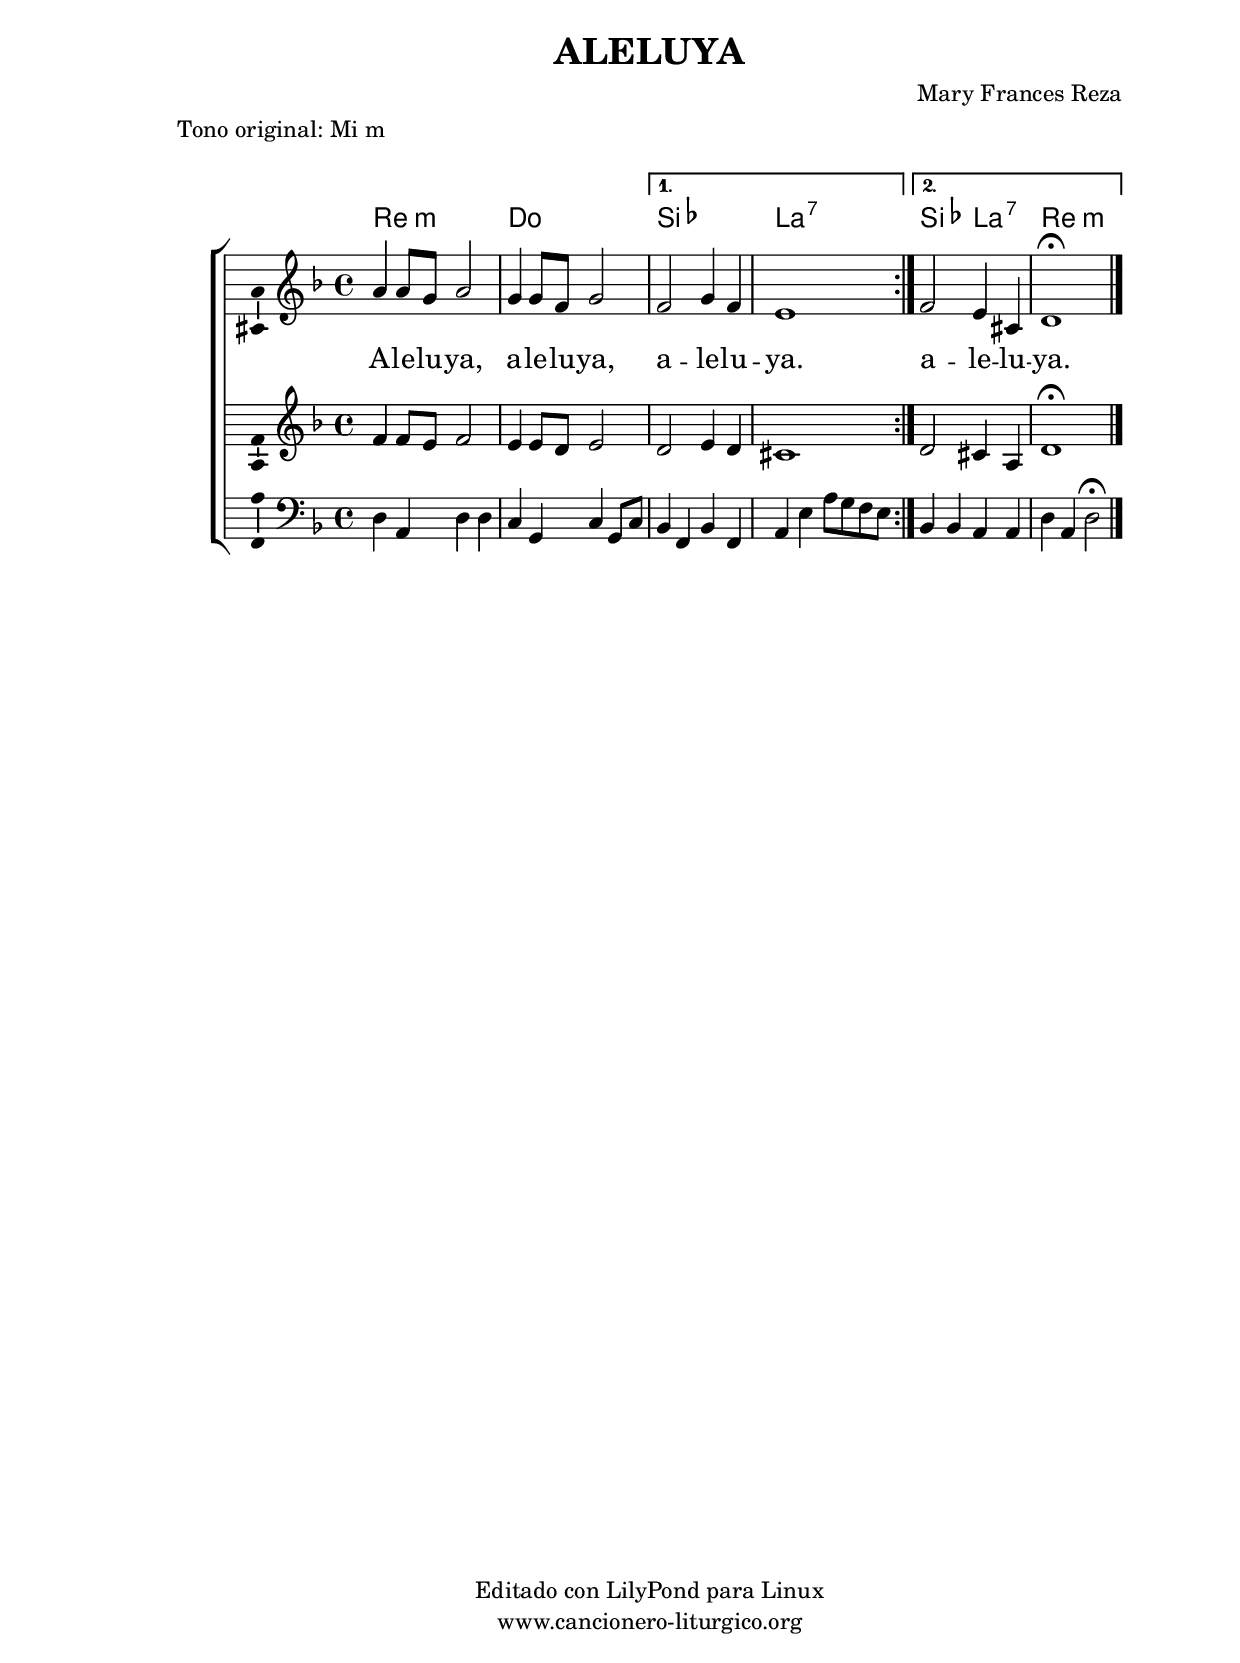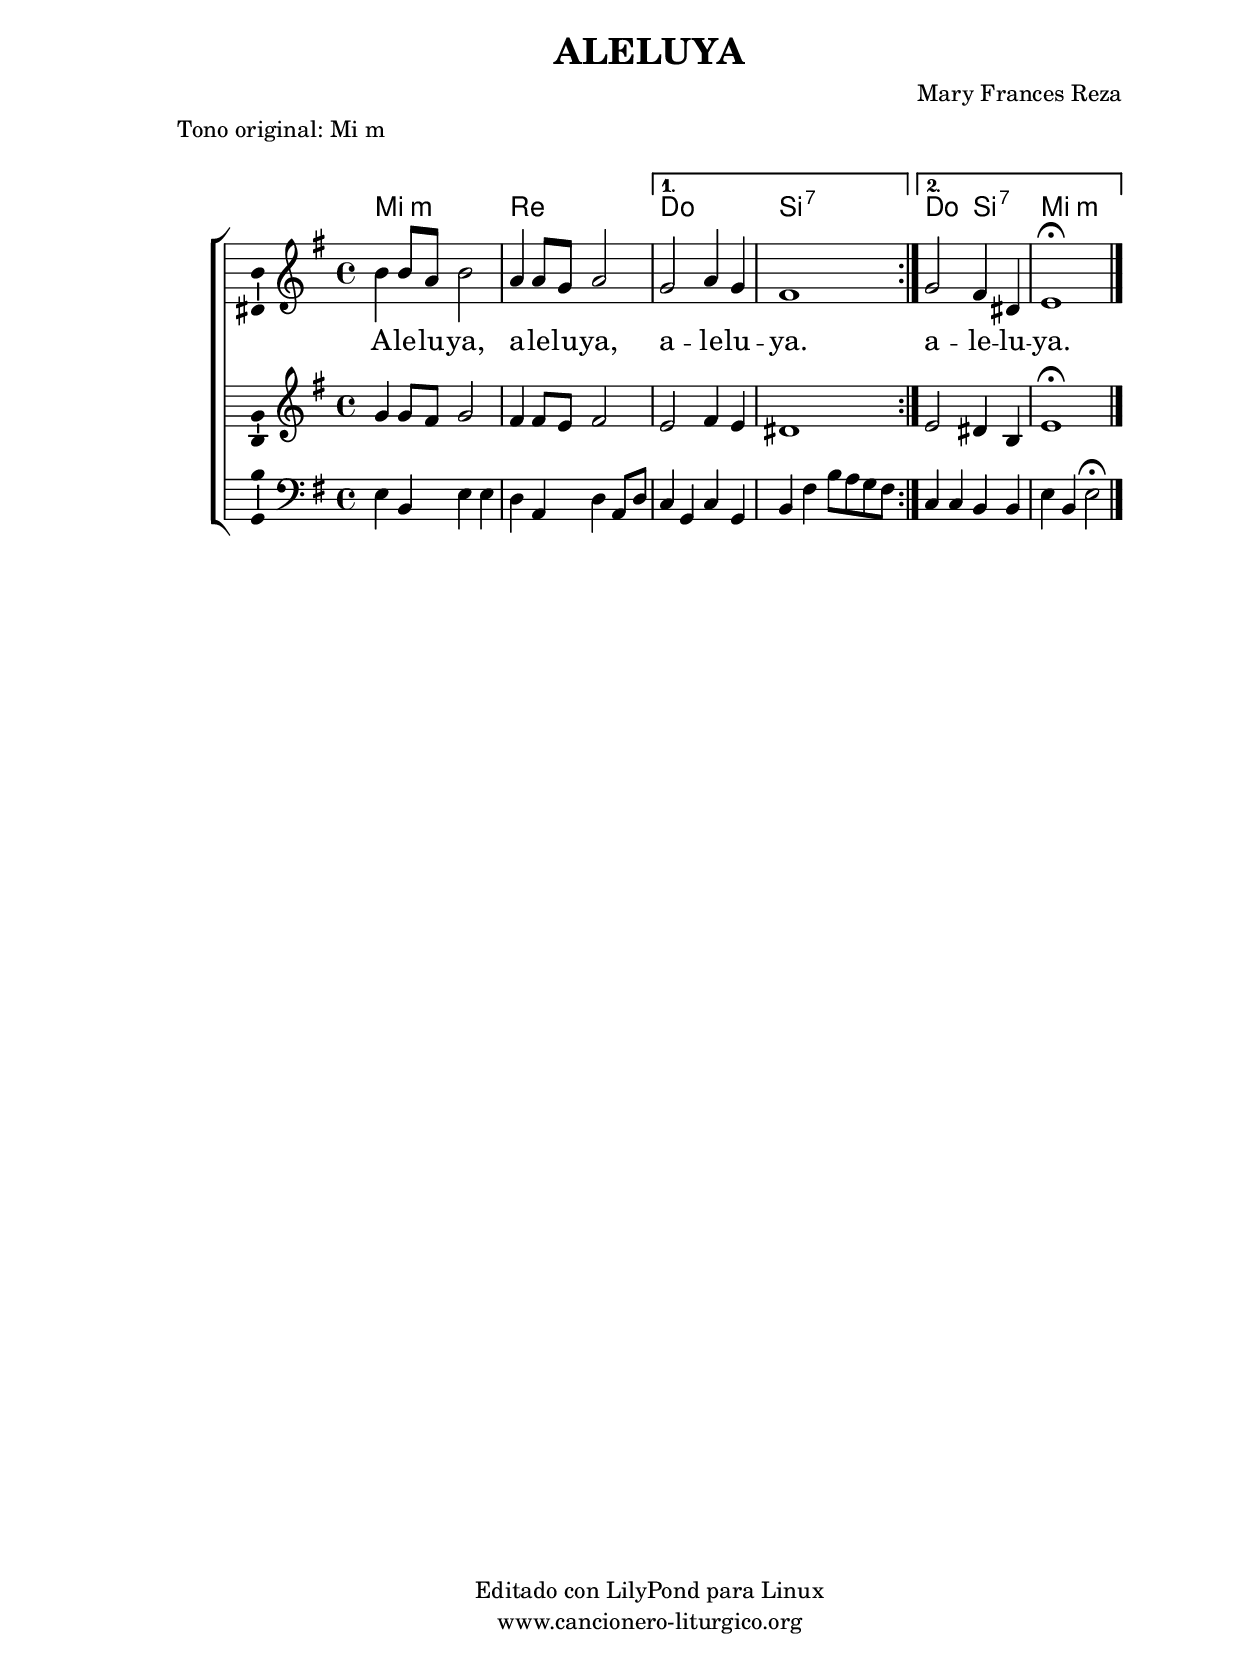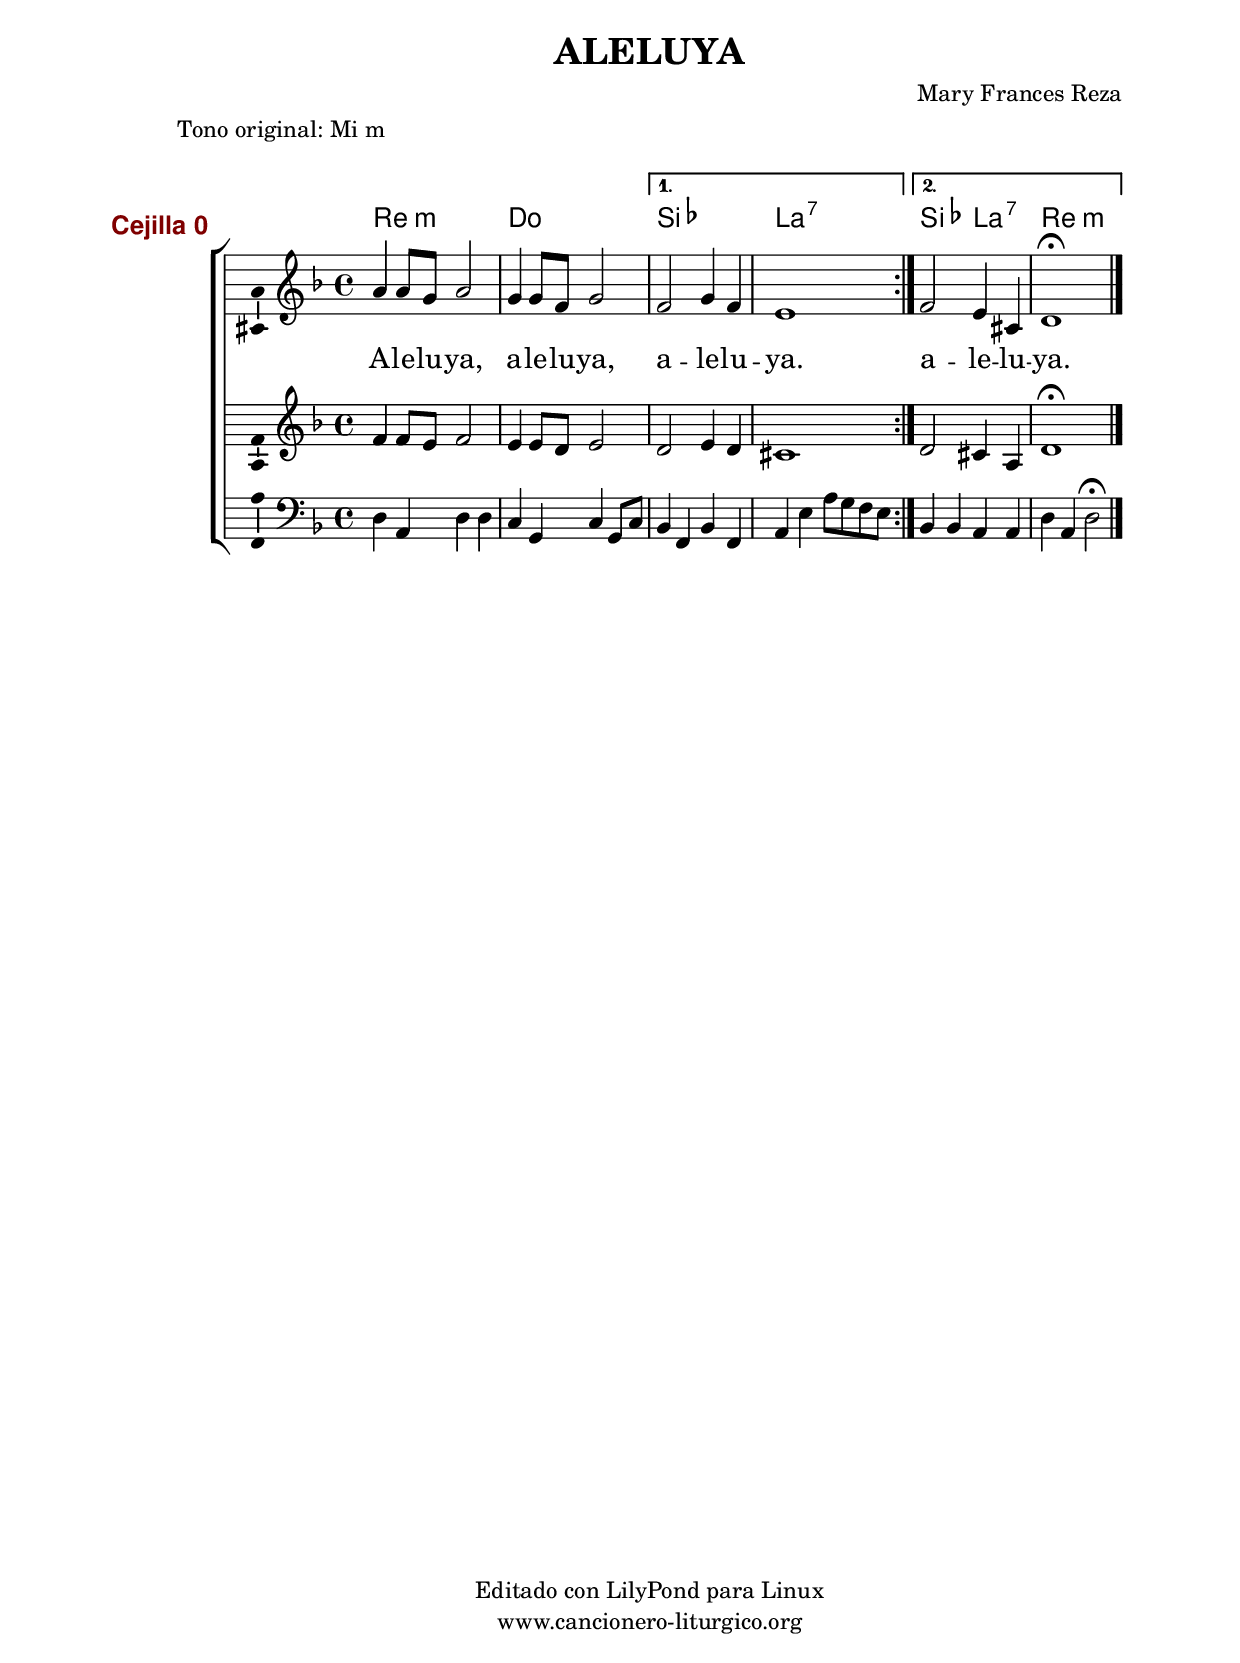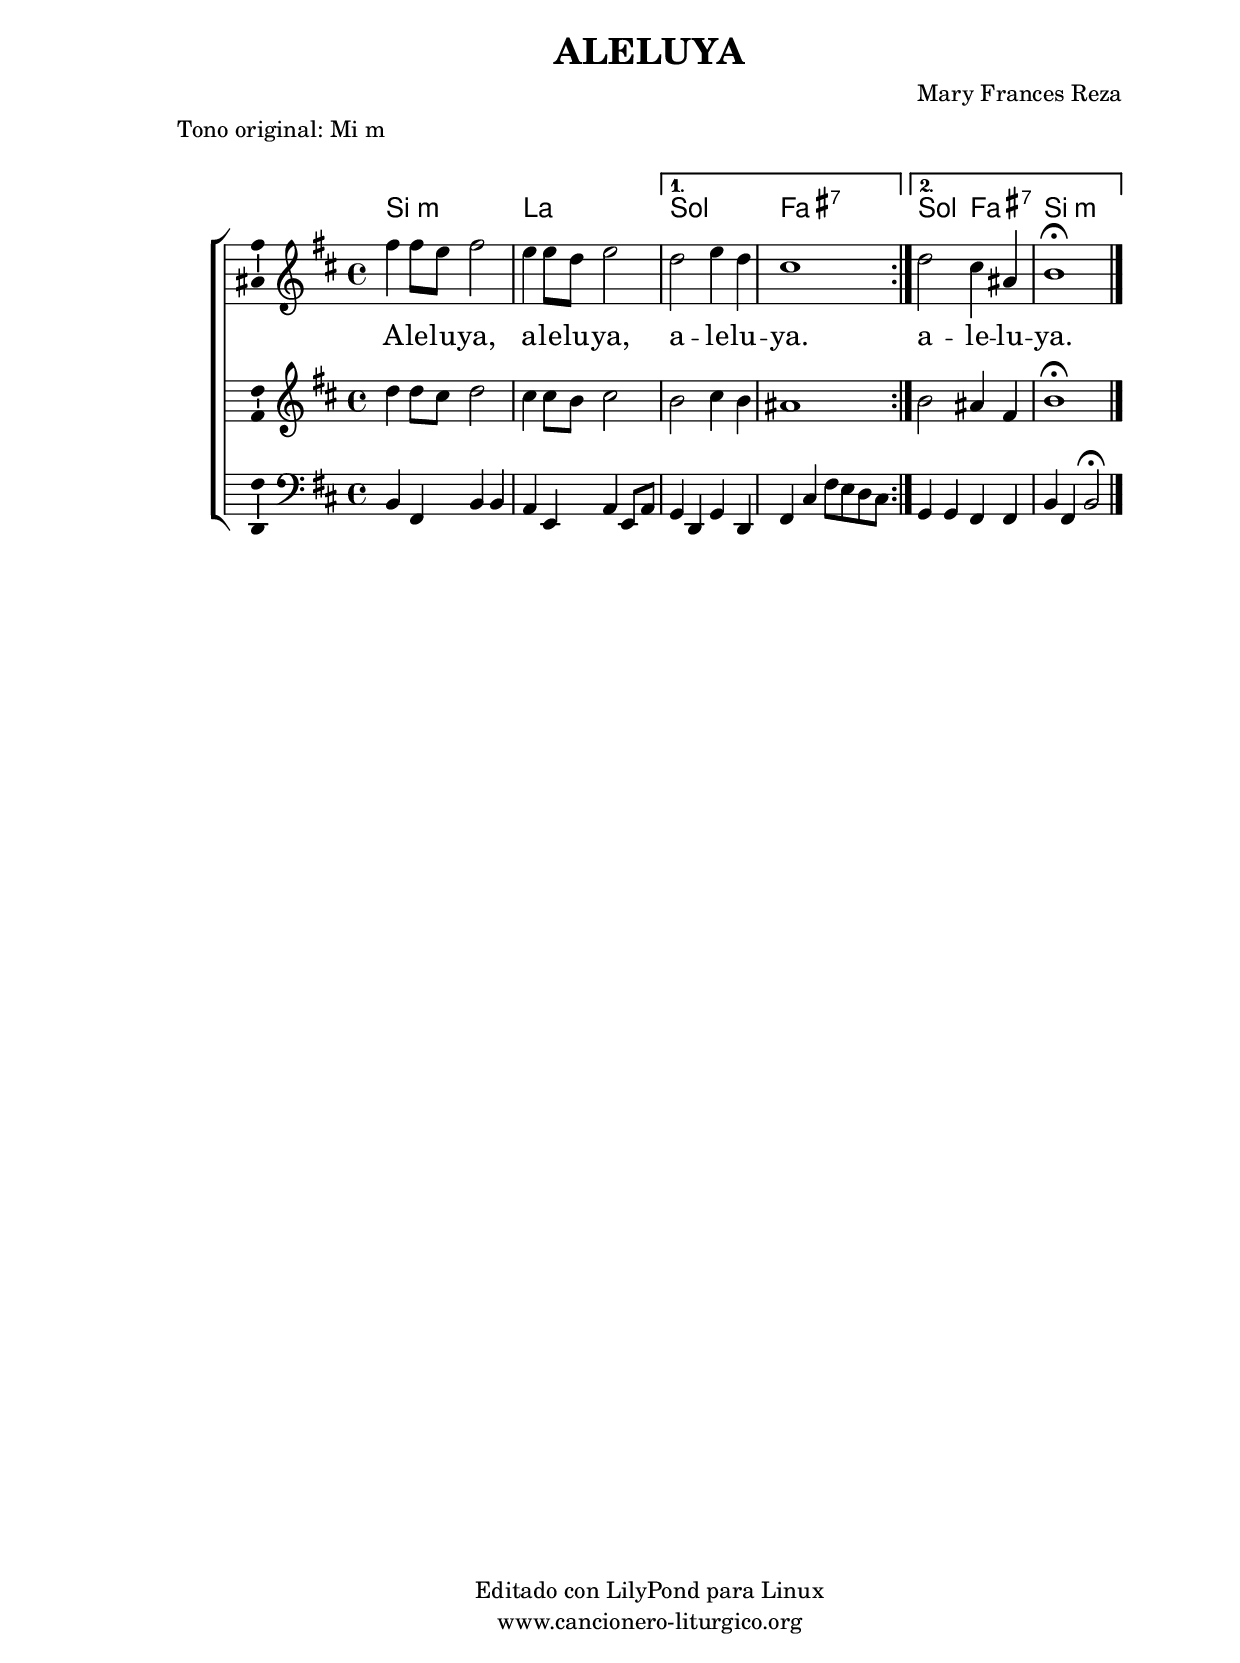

%versión de lilypond para la que se ha escrito esta partitura:
\version "2.16.0"

	%Tamaño papel
	#(set-default-paper-size "a4")
	%Tamaño partitura
	#(set-global-staff-size 20)
	%No responde al pulsar sobre una nota
	#(ly:set-option 'point-and-click #f)

%parámetros del encabezamiento:
\header {
	title = "ALELUYA"
	subtitle = ""
	composer = "Mary Frances Reza"
	poet = ""
	meter = "Tono original: Mi m"
	arranger = ""
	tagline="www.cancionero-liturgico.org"
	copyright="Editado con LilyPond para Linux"
	tiempo = ""
	usos = ""
	letra = ""
	}

%parámetros asociados al papel:
\paper  {
	oddHeaderMarkup = \markup {\fill-line { \on-the-fly #not-first-page \fromproperty #'header:title \on-the-fly #not-first-page \fromproperty #'header:composer }}
	evenHeaderMarkup = \markup {\fill-line { \fromproperty #'header:composer \fromproperty #'header:title }}
	#(set-paper-size "a4")
	print-page-number = ##f
	first-page-number = 1
	print-first-page-number = ##f
%	head-separation = 3.0 \cm
	top-margin = 2.0 \cm
	bottom-margin = 0.5\cm
%%%	bottom-margin = 0.9\cm
	left-margin = 3.0 \cm
	line-width = 16.0 \cm 
	indent = 8\mm
	interscoreline = 2.\mm
	between-system-space = 15\mm
%	para que las partituras no llenen la hoja:
	ragged-bottom = ##t
%	idem para la última hoja:
	ragged-last-bottom = ##f
%	para que las partituras llenen el ancho del papel:
	ragged-last = ##f
	after-title-space = 2.5 \cm
%page-count=1
system-count=1

	%Flexible Vertical Spacing
%	markup-markup-spacing =
%	#'((basic-distance . 15) (minimum-distance . 15) (padding . 3))
	markup-system-spacing =
	#'((basic-distance . 15) (minimum-distance . 15) (padding . 3))
	system-system-spacing =
	#'((basic-distance . 15) (minimum-distance . 15) (padding . 3))
	score-system-spacing =
	#'((basic-distance . 15) (minimum-distance . 15) (padding . 5))
%	top-system-spacing = % header
%	#'((basic-distance . 8) (minimum-distance . 0) (padding . 0))
%	top-markup-spacing =
%	#'((basic-distance . 20) (minimum-distance . 20) (padding . 0))
	last-bottom-spacing = % footer
	#'((basic-distance . 5) (minimum-distance . 5) (padding . 0))
%	score-markup-spacing =
%	#'((basic-distance . 16) (minimum-distance . 13) (padding . 0))

	}


%parámetros que afectan a toda la partitura:
global =  {
	%clave de sol (G):
	\clef G
	%armadura:
	\transpose e d
	\key e \minor
	\tempo 4=100
	\set Score.tempoHideNote = ##t
	}


acordes = {
	\italianChords
	\chordmode {
	\transpose e d
{

\repeat volta 2 {
e1:m d
}
\alternative {
{
c1 b:7
}
{
c2 b:7 e1:m
}
}

	}
	}
}


melodia = 
	\transpose e d
{
	\relative c''{

	\time 4/4

\repeat volta 2 {
b4 b8 a b2
a4 a8 g a2
}
\alternative {
{
g2 a4 g
fis1
}
{
g2 fis4 dis
e1 \fermata
}
}

	\bar "|."
	}
	}


melodiados = 
	\transpose e d
{
%	\clef "G_8"

	\relative c''{
	\time 4/4

\repeat volta 2 {
g4 g8 fis g2
fis4 fis8 e fis2
}
\alternative {
{
e2 fis4 e
dis1
}
{
e2 dis4 b
e1 \fermata
}
}

	\bar "|."
	}
	}

melodiatres = 
	\transpose e d
{
%%%%	%clave de fa (F):
	\clef F
%%%	\clef "G_8"

	\relative c{
	\time 4/4


	\bar "|."
	}
	}

melodiacuatro = 
	\transpose e d
{
	%clave de fa (F):
	\clef F

	\relative c{
	\time 4/4

\repeat volta 2 {
e4 b e e
d4 a d a8 d
}
\alternative {
{
c4 g c g
b4 fis' b8 a g fis
}
{
c4 c b b
e4 b e2 \fermata
}
}

	\bar "|."
	}
	}


texto = \lyricmode {
A -- le -- lu -- ya,
a -- le -- lu -- ya,
a -- le -- lu -- ya.
a -- le -- lu -- ya.

	}


acordesStaff = \context ChordNames = acordesStaff <<
	\set chordChanges = ##t
	\acordes
	>>


%%%%%%%%%%%%%%%%%%%%%%%%%%%%%%%%%%% CEJILLA %%%%%%%%%%%%%%%%%%%%%%%%%%%%%%%%%%%
acordescejilla = {
%%%	\override ChordNames.ChordName #'font-size = #-1
%%%	\override ChordNames.ChordName #'font-series = #'bold
	\transpose c c {
		\acordes
		}
	}

acordescejillaStaff = \context ChordNames = acordescejillaStaff <<
	\set Staff.instrumentName = \markup \with-color #darkred \larger \bold \sans "Cejilla 0"
	\set chordChanges = ##t
	\acordescejilla
	>>
%%%%%%%%%%%%%%%%%%%%%%%%%%%%%%%%%%% CEJILLA %%%%%%%%%%%%%%%%%%%%%%%%%%%%%%%%%%%


vozStaff = \context Voice = vozStaff
\with {\consists "Ambitus_engraver"}
<<
%	\set Staff.instrumentName = ""
%	\set Staff.shortInstrumentName = ""
%	\set Staff.midiInstrument = #"clarinet"
%	\set Staff.midiInstrument = #"cello"
	\set Staff.midiInstrument = #"flute"
%	\set Staff.midiInstrument = #"electric guitar (jazz)"
%	\set Staff.midiInstrument = #"english horn"
%	\set Staff.midiInstrument = #"violin"
%	\set Staff.midiInstrument = #"glockenspiel"
	\set Staff.midiMinimumVolume = #0.7
	\set Staff.midiMaximumVolume = #0.9
	\global
	\melodia
	>>

vozdosStaff = \context Voice = vozdosStaff
\with {\consists "Ambitus_engraver"}
<<
	\override Staff.StaffSymbol #'staff-space = #(magstep -0.35)
	\set Staff.midiInstrument = #"english horn"
	\set Staff.midiMinimumVolume = #0.7
	\set Staff.midiMaximumVolume = #0.9
	\global
	\melodiados
	>>

voztresStaff = \context Voice = voztresStaff
\with {\consists "Ambitus_engraver"}
<<
	\override Staff.StaffSymbol #'staff-space = #(magstep -0.35)
	\set Staff.midiInstrument = #"violin"
	\set Staff.midiMinimumVolume = #0.7
	\set Staff.midiMaximumVolume = #0.9
	\global
	\relative c' \melodiatres
	>>

vozcuatroStaff = \context Voice = vozcuatroStaff
\with {\consists "Ambitus_engraver"}
<<
	\override Staff.StaffSymbol #'staff-space = #(magstep -0.35)
	\set Staff.midiInstrument = #"flute"
	\set Staff.midiMinimumVolume = #0.7
	\set Staff.midiMaximumVolume = #0.9
	\global
	\relative c' \melodiacuatro
	>>

textoStaff = \context Lyrics = textoStaff <<
	\lyricsto vozStaff \texto
	>>

\book {
	\score {
		\context ChoirStaff {
%			\override StaffGroup.SystemStartBracket #'collapse-height = #1
%			\override Score.SystemStartBar #'collapse-height = #1
			<<
			\acordesStaff
			\vozStaff
			\textoStaff
			\vozdosStaff
%			\voztresStaff
			\vozcuatroStaff
			>>
			}
		\layout {
	    		\context {
				\Lyrics
				\override LyricText #'font-size = #2
				}
	   		 \context {
				\Score
				\override StaffSymbol #'staff-space = #(magstep +3)
				}
			}
		}
	\score {
		\unfoldRepeats
		\context ChoirStaff {
			<<
			\acordesStaff
			\vozStaff
			\vozdosStaff
%			\voztresStaff
			\vozcuatroStaff
			>>
			}
		\midi {
	  		\context {
	  			\Score
				tempoWholesPerMinute = #(ly:make-moment 70 4)
				}
			}
		}
	}


%Partitura para guitarra
#(define output-suffix "G")
\book {
	\score {
		\context ChoirStaff {
%			\override StaffGroup.SystemStartBracket #'collapse-height = #1
%			\override Score.SystemStartBar #'collapse-height = #1
			<<
			\acordescejillaStaff
			\vozStaff
			\textoStaff
			\vozdosStaff
%			\voztresStaff
			\vozcuatroStaff
			>>
			}
		\layout {
%%%%%%%%%%%%%%%%%%%%%%%%%%%%%%%%%%% CEJILLA %%%%%%%%%%%%%%%%%%%%%%%%%%%%%%%%%%%
			\context {
				\ChordNames \consists Instrument_name_engraver
				}
%%%%%%%%%%%%%%%%%%%%%%%%%%%%%%%%%%% CEJILLA %%%%%%%%%%%%%%%%%%%%%%%%%%%%%%%%%%%
	    		\context {
				\Lyrics
				\override LyricText #'font-size = #2
				}
	   		 \context {
				\Score
				\override StaffSymbol #'staff-space = #(magstep +3)
				}
			}
		}
	}


#(define output-suffix "C")
\book {
	\score {
		\context ChoirStaff {
%			\override StaffGroup.SystemStartBracket #'collapse-height = #1
%			\override Score.SystemStartBar #'collapse-height = #1
\transpose c d
			<<
			\acordesStaff
			\vozStaff
			\textoStaff
			\vozdosStaff
%			\voztresStaff
			\vozcuatroStaff
			>>
			}
		\layout {
	    		\context {
				\Lyrics
				\override LyricText #'font-size = #2
				}
	   		 \context {
				\Score
				\override StaffSymbol #'staff-space = #(magstep +3)
				}
			}
		}
	}


#(define output-suffix "S")
\book {
	\score {
		\context ChoirStaff {
%			\override StaffGroup.SystemStartBracket #'collapse-height = #1
%			\override Score.SystemStartBar #'collapse-height = #1
\transpose c a
			<<
			\acordesStaff
			\vozStaff
			\textoStaff
			\vozdosStaff
%			\voztresStaff
\transpose a a,
			\vozcuatroStaff
			>>
			}
		\layout {
	    		\context {
				\Lyrics
				\override LyricText #'font-size = #2
				}
	   		 \context {
				\Score
				\override StaffSymbol #'staff-space = #(magstep +3)
				}
			}
		}
	}


